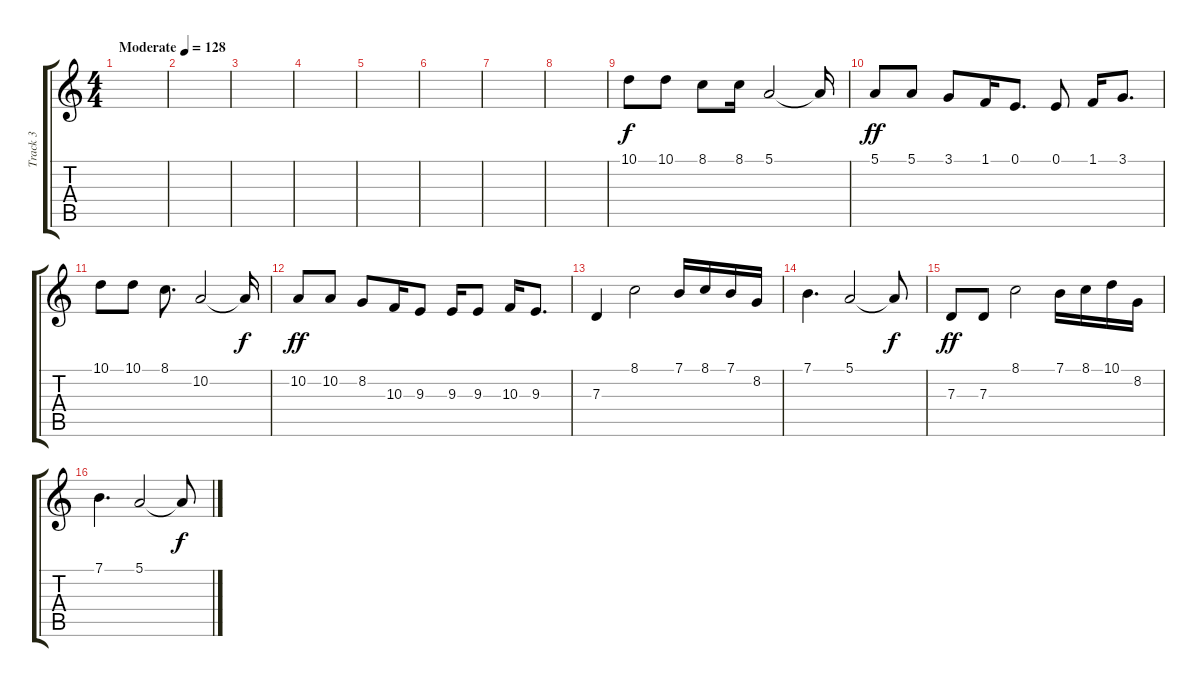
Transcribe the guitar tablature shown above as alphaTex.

\track ("Track 3" "Track 3") {instrument stringensemble1}
\staff {score tabs}
\tuning (E4 B3 G3 D3 A2 E2) {hide}
\ts (4 4)
\tempo (128 "Moderate")
\clef g2
\ks c
|
|
|
|
|
|
|
|
10.1.8 10.1.8 8.1.8 8.1.16 5.1.2 5.1{t}.16{dy f} |
5.1.8{dy ff} 5.1.8 3.1.8 1.1.16 0.1.8{d} 0.1.8 1.1.16 3.1.8{d} |
10.1.8 10.1.8 8.1.8{d} 10.2.2 10.2{t}.16{dy f} |
10.2.8{dy ff} 10.2.8 8.2.8 10.3.16 9.3.8 9.3.16 9.3.8 10.3.16 9.3.8{d} |
7.3.4 8.1.2 7.1.16 8.1.16 7.1.16 8.2.16 |
7.1.4{d} 5.1.2 5.1{t}.8{dy f} |
7.3.8{dy ff} 7.3.8 8.1.2 7.1.16 8.1.16 10.1.16 8.2.16 |
7.1.4{d} 5.1.2 5.1{t}.8{dy f}
